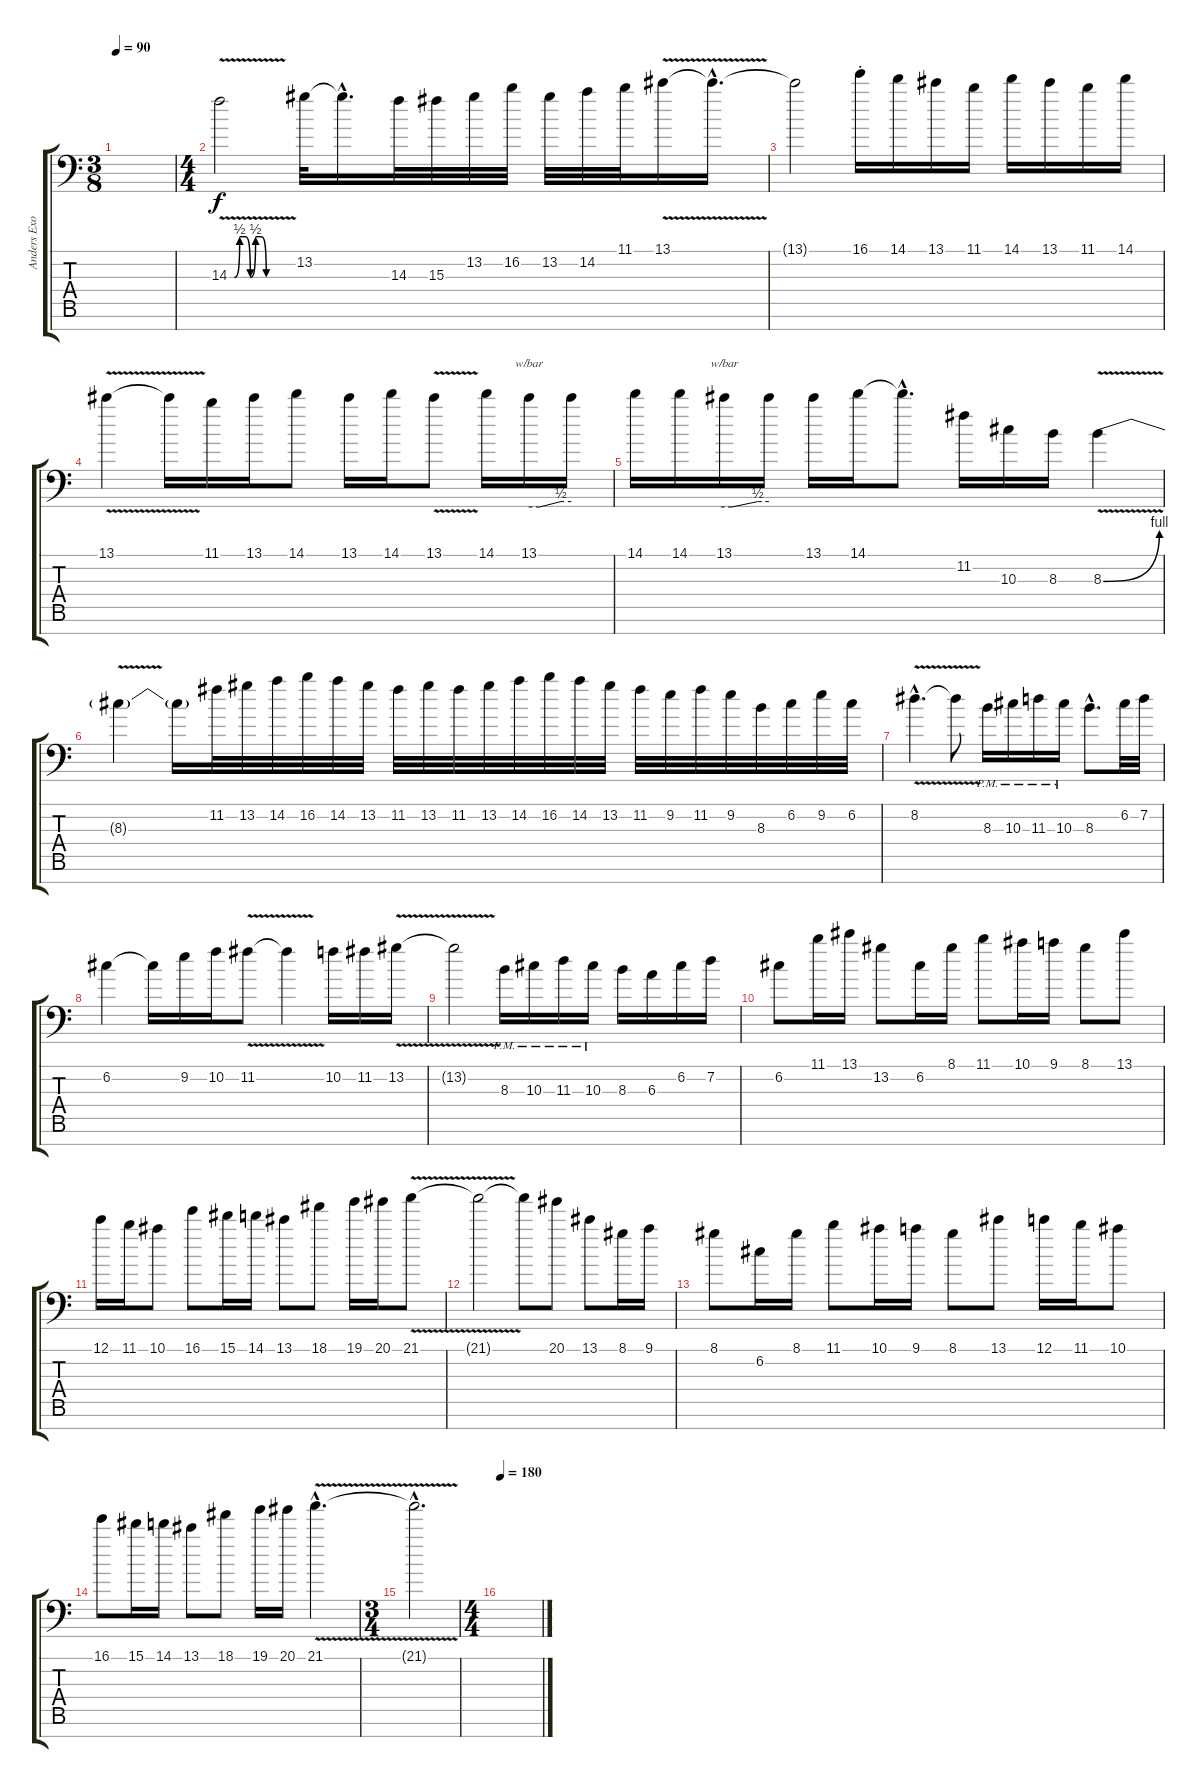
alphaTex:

\track ("Anders Exo Kragh-rythem and lead guitar" "Anders Exo") {instrument distortionguitar}
\staff {score tabs}
\tuning (C4 G3 Eb3 Bb2 F2 C2 G1) {hide}
\ts (3 8)
\tempo 90
\clef f4
\ks c
|
\ts (4 4)
14.3{be (custom 0 0 5 0 10 2 15 2 20 0 25 2 30 2 35 0 60 0) v}.2{volume 9 balance 8 instrument distortionguitar} 13.2.32 13.2{hac t}.16{d} 14.3.32 15.3.32 13.2.32 16.2.32 13.2.32 14.2.32 11.1.32 13.1{v}.16 13.1{hac t}.16{d} |
13.1{t}.2 16.1{st}.16{volume 11} 14.1.16 13.1.16 11.1.16 14.1.16 13.1.16 11.1.16 14.1.16 |
13.1{v}.4 13.1{t}.16 11.1.16 13.1.16 14.1.8 13.1.16 14.1.16 13.1{v}.8 14.1.16 13.1.16{tbe (custom default 0 0 15 0 45 2 60 2)} 13.1{t}.16 |
14.1.16 14.1.16 13.1.16{tbe (custom default 0 0 10 0 45 2 60 2)} 13.1{t}.16 13.1.16 14.1.16 14.1{hac t}.8{d} 11.2.16 10.3.16 8.3.16 8.3{be (bend 0 0 60 4) v}.4 |
8.3{t}.4 8.3{t}.16 11.2.32 13.2.32 14.2.32 16.2.32 14.2.32 13.2.32 11.2.32 13.2.32 11.2.32 13.2.32 14.2.32 16.2.32 14.2.32 13.2.32 11.2.32 9.2.32 11.2.32 9.2.32 8.3.32 6.2.32 9.2.32 6.2.32 |
8.2{v hac}.4{d} 8.2{t}.8 8.3{pm}.16 10.3{pm}.16 11.3{pm}.16 10.3{pm}.16 8.3{hac}.8{d} 6.2.32 7.2.32 |
6.2.4 6.2{t}.16 9.2.16 10.2.16 11.2{v}.8 11.2{t}.4 10.2.16 11.2.16 13.2{v}.16 |
13.2{t}.2 8.3{pm}.16 10.3{pm}.16 11.3{pm}.16 10.3{pm}.16 8.3.16 6.3.16 6.2.16 7.2.16 |
6.2.8{balance 4} 11.1.16 13.1.16 13.2.8 6.2.16 8.1.16 11.1.8 10.1.16 9.1.16 8.1.8 13.1.8 |
12.1.16 11.1.16 10.1.8 16.1.8 15.1.16 14.1.16 13.1.8 18.1.8 19.1.16 20.1.16 21.1{v}.8 |
21.1{t}.2 21.1{t}.8 20.1.8 13.1.8 8.1.16 9.1.16 |
8.1.8 6.2.16 8.1.16 11.1.8 10.1.16 9.1.16 8.1.8 13.1.8 12.1.16 11.1.16 10.1.8 |
16.1.8 15.1.16 14.1.16 13.1.8 18.1.8 19.1.16 20.1.16 21.1{v hac}.4{d} |
\ts (3 4)
21.1{hac t}.2{d} |
\ts (4 4)
\tempo 180
